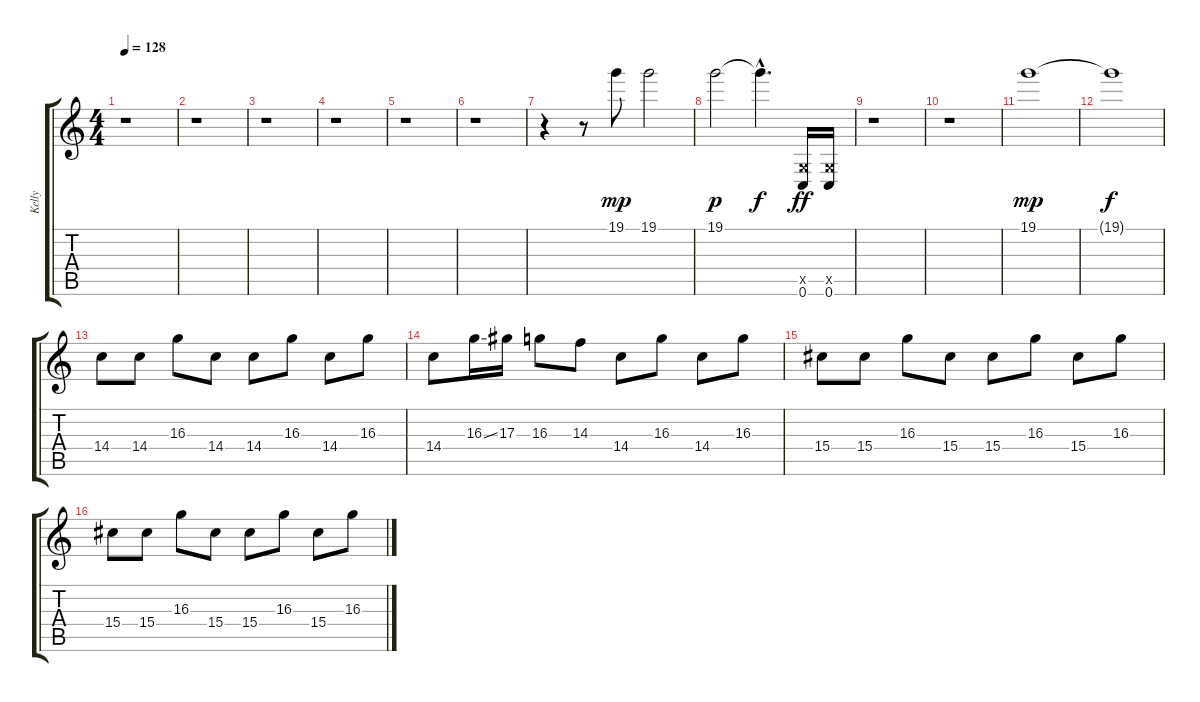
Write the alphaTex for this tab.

\track ("Kelly" "Kelly") {instrument electricguitarjazz}
\staff {score tabs}
\tuning (C4 G3 Eb3 Bb2 F2 C2) {hide}
\ts (4 4)
\tempo 128
\clef g2
\ks c
r.1{dy f} |
r.1 |
r.1 |
r.1 |
r.1 |
r.1 |
r.4{instrument distortionguitar} r.8 19.1.8{dy mp} 19.1.2 |
19.1.2{dy p} 19.1{hac t}.4{d dy f} (2.5{x} 0.6).16{dy ff} (2.5{x} 0.6).16 |
r.1 |
r.1 |
19.1.1{dy mp} |
19.1{t}.1{dy f} |
14.4.8 14.4.8 16.3.8 14.4.8 14.4.8 16.3.8 14.4.8 16.3.8 |
14.4.8 16.3{ss}.16 17.3.16 16.3.8 14.3.8 14.4.8 16.3.8 14.4.8 16.3.8 |
15.4.8 15.4.8 16.3.8 15.4.8 15.4.8 16.3.8 15.4.8 16.3.8 |
15.4.8 15.4.8 16.3.8 15.4.8 15.4.8 16.3.8 15.4.8 16.3.8
